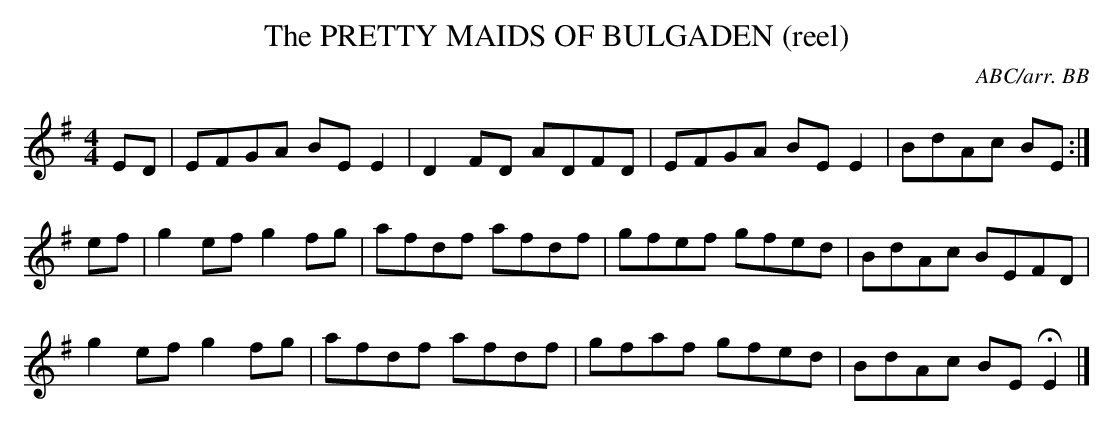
X:1
T:PRETTY MAIDS OF BULGADEN (reel), The
C:ABC/arr. BB
(in case you were wondering!)
L:1/8
M:4/4
K:Em
ED|EFGA BEE2|D2FD ADFD|EFGA BEE2|BdAc BE :|
ef|g2ef g2fg|afdf afdf|gfef gfed|BdAc BEFD|
g2ef g2fg|afdf afdf|gfaf gfed|BdAc BEHE2|]
